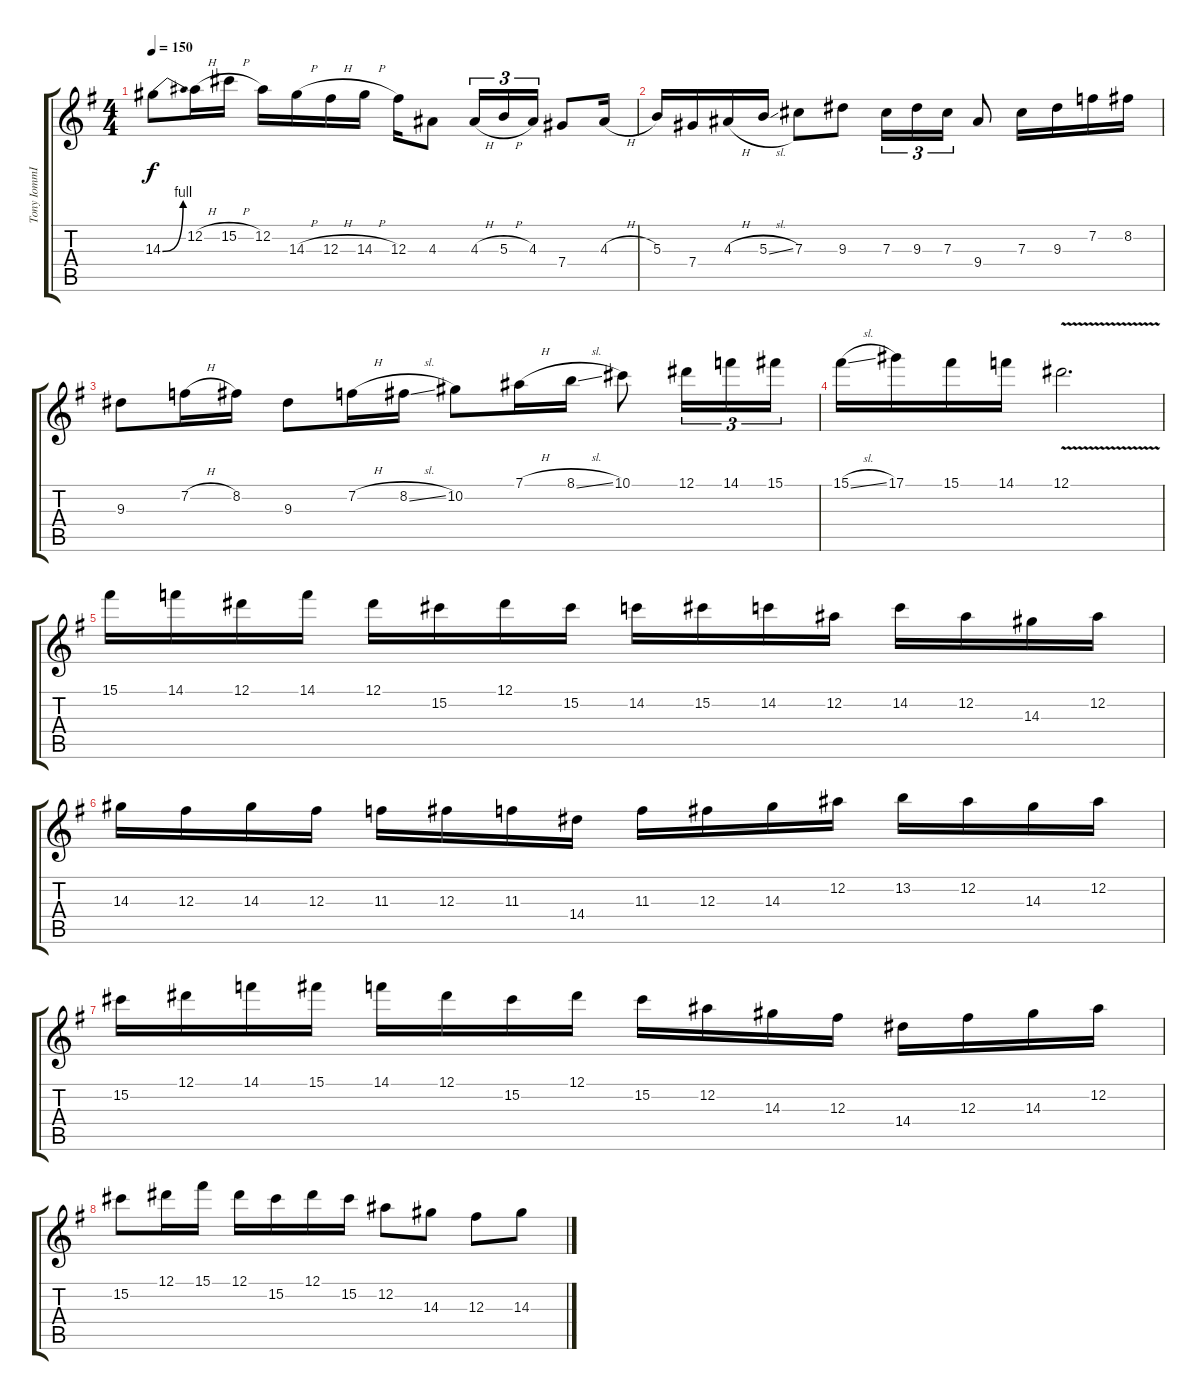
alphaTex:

\track ("Tony IommI Electric (Lead)" "Tony IommI") {instrument distortionguitar}
\staff {score tabs}
\tuning (Eb4 Bb3 Gb3 Db3 Ab2 Eb2) {hide}
\ts (4 4)
\tempo 150
\clef g2
\ks g
14.3{be (bend 0 0 60 4)}.8{dy f} 12.2{h}.16 15.2{h}.16 12.2.16 14.3{h}.16 12.3{h}.16 14.3{h}.16 12.3.16 4.3.8 4.3{h}.16{tu (3 2)} 5.3{h}.16{tu (3 2)} 4.3.16{tu (3 2)} 7.4.8 4.3{h}.16 |
5.3.16 7.4.16 4.3{h}.16 5.3{sl}.16 7.3.8 9.3.8 7.3.16{tu (3 2)} 9.3.16{tu (3 2)} 7.3.16{tu (3 2)} 9.4.8 7.3.16 9.3.16 7.2.16 8.2.16 |
9.3.8 7.2{h}.16 8.2.16 9.3.8 7.2{h}.16 8.2{sl}.16 10.2.8 7.1{h}.16 8.1{sl}.16 10.1.8 12.1.16{tu (3 2)} 14.1.16{tu (3 2)} 15.1.16{tu (3 2)} |
15.1{sl}.16 17.1.16 15.1.16 14.1.16 12.1{v}.2{d} |
15.1.16 14.1.16 12.1.16 14.1.16 12.1.16 15.2.16 12.1.16 15.2.16 14.2.16 15.2.16 14.2.16 12.2.16 14.2.16 12.2.16 14.3.16 12.2.16 |
14.3.16 12.3.16 14.3.16 12.3.16 11.3.16 12.3.16 11.3.16 14.4.16 11.3.16 12.3.16 14.3.16 12.2.16 13.2.16 12.2.16 14.3.16 12.2.16 |
15.2.16 12.1.16 14.1.16 15.1.16 14.1.16 12.1.16 15.2.16 12.1.16 15.2.16 12.2.16 14.3.16 12.3.16 14.4.16 12.3.16 14.3.16 12.2.16 |
15.2.8 12.1.16 15.1.16 12.1.16 15.2.16 12.1.16 15.2.16 12.2.8 14.3.8 12.3.8 14.3.8
